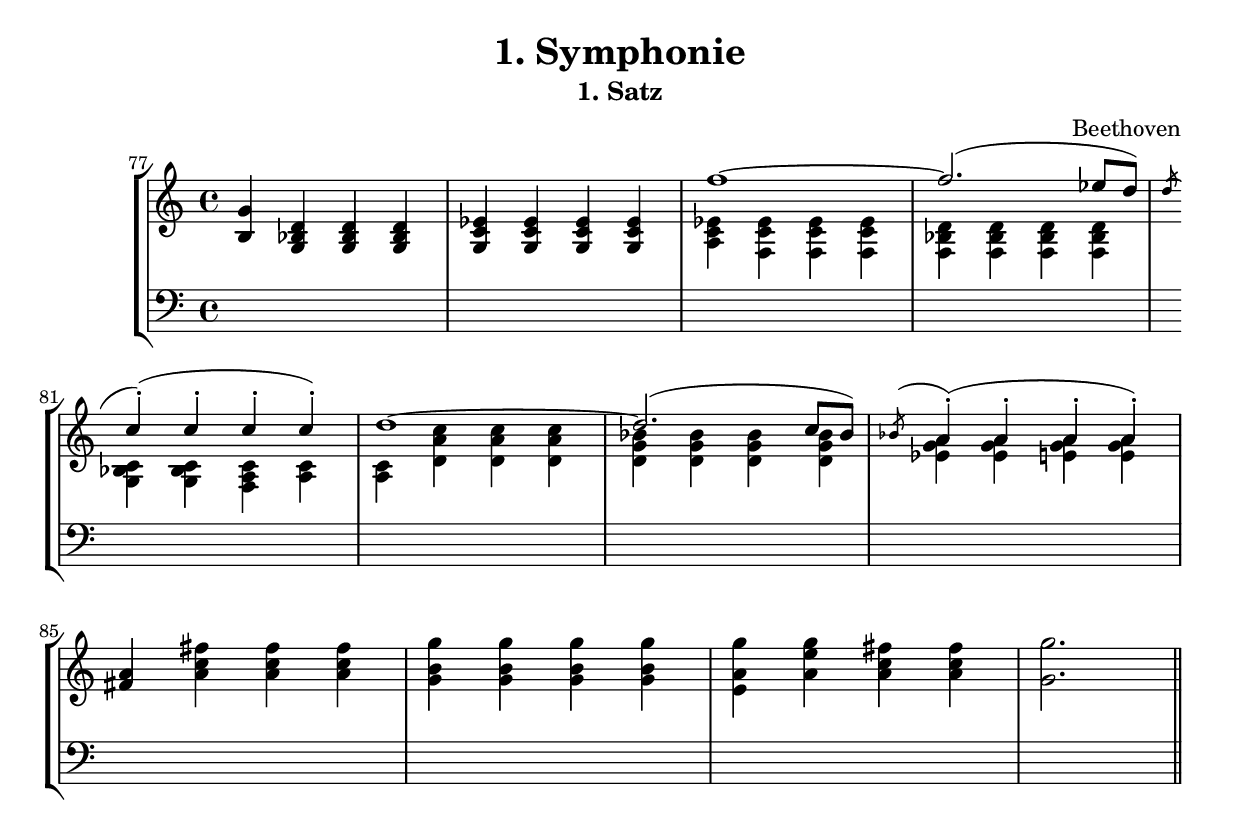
\version "2.14.2"
\include "deutsch.ly"

\header
{
  composer = #"Beethoven"
  title = #"1. Symphonie"
  subtitle = #"1. Satz"
}

\score
{
\new StaffGroup
<<
\new Staff
{
\set Score.currentBarNumber = #77
\clef treble \key c \major \time 4/4
\bar ""
\relative g' {<g h,>4 <d b g> <d b g> <d b g>
	       <es c g> <es c g> <es c g> <es c g>
	     }
<<
\relative f'' {f1~f2.( es8 d) \acciaccatura d8 c4-.( c-. c-. c-.)
	       d1 ~ d2.( c8 b) \acciaccatura b8 a4-.( a-. a-. a-.)
	     }
\\
\relative es' {
	       <es c a> <es c f,> <es c f,> <es c f,>
	       <d b f> <d b f> <d b f> <d b f>
	       <c b g> <c b g> <c a f> <c a>
	       <c a> <c' a d,> <c a d,> <c a d,>
	       <b g d> <b g d> <b g d> <b g d>
	       <a g es> <a g es> <a g e> <a g e>
	     }
>>
\relative a' {
	       <a fis> <fis' c a> <fis c a> <fis c a>
	       <g h, g> <g h, g> <g h, g> <g h, g>
	       <g a, e> <g e a,> <fis c a> <fis c a>
	       <g g,>2.
	     }
\bar "||"
}
\new Staff
{
%\override Staff.VerticalAxisGroup #'minimum-Y-extent = #'(-10 . 10)
  \clef bass \key c \major \time 4/4
s1*4 \break s1*4 \break s1*3 s2 s4
}
>>
\layout {
\context { \Staff
\override VerticalAxisGroup #'minimum-Y-extent = #'(-10 . 10)
	 }
}
}

